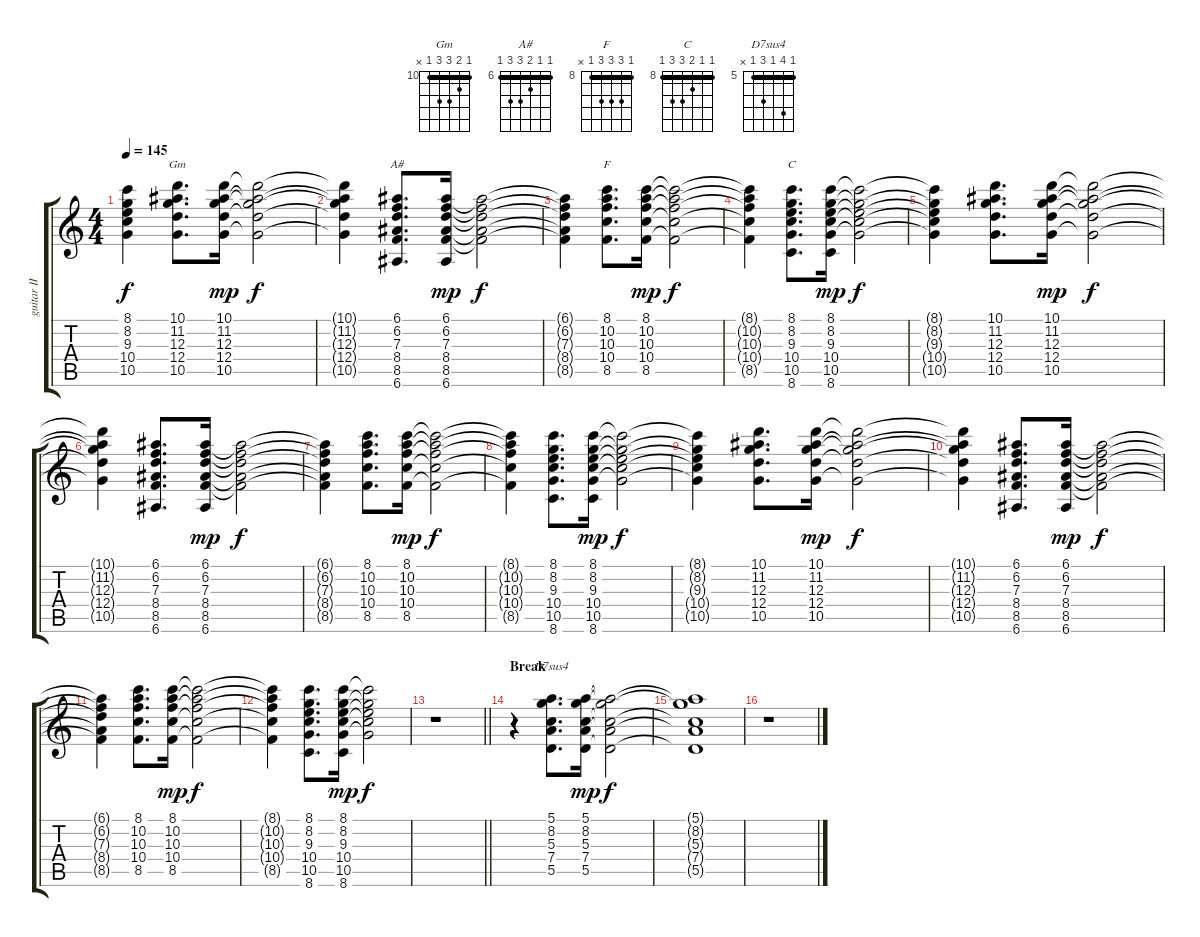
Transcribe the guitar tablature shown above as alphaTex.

\track ("guitar II" "guitar II") {instrument electricguitarclean}
\staff {score tabs}
\tuning (E4 B3 G3 D3 A2 E2) {hide}
\chord ("Gm" 10 11 12 12 10 x) {firstfret 10 barre 10}
\chord ("A#" 6 6 7 8 8 6) {firstfret 6 barre 6}
\chord ("F" 8 10 10 10 8 x) {firstfret 8 barre 8}
\chord ("C" 8 8 9 10 10 8) {firstfret 8 barre 8}
\chord ("D7sus4" 5 8 5 7 5 x) {firstfret 5 barre 5}
\ts (4 4)
\tempo 145
\clef g2
\ks c
(8.1{t} 8.2{t} 9.3{t} 10.4{t} 10.5{t}).4{dy f} (10.1 11.2 12.3 12.4 10.5).8{d ch "Gm"} (10.1 11.2 12.3 12.4 10.5).16{dy mp} (10.1{t} 11.2{t} 12.3{t} 12.4{t} 10.5{t}).2{dy f} |
(10.1{t} 11.2{t} 12.3{t} 12.4{t} 10.5{t}).4 (6.1 6.2 7.3 8.4 8.5 6.6).8{d ch "A#"} (6.1 6.2 7.3 8.4 8.5 6.6).16{dy mp} (6.1{t} 6.2{t} 7.3{t} 8.4{t} 8.5{t}).2{dy f} |
(6.1{t} 6.2{t} 7.3{t} 8.4{t} 8.5{t}).4 (8.1 10.2 10.3 10.4 8.5).8{d ch "F"} (8.1 10.2 10.3 10.4 8.5).16{dy mp} (8.1{t} 10.2{t} 10.3{t} 10.4{t} 8.5{t}).2{dy f} |
(8.1{t} 10.2{t} 10.3{t} 10.4{t} 8.5{t}).4 (8.1 8.2 9.3 10.4 10.5 8.6).8{d ch "C"} (8.1 8.2 9.3 10.4 10.5 8.6).16{dy mp} (8.1{t} 8.2{t} 9.3{t} 10.4{t} 10.5{t}).2{dy f} |
(8.1{t} 8.2{t} 9.3{t} 10.4{t} 10.5{t}).4 (10.1 11.2 12.3 12.4 10.5).8{d} (10.1 11.2 12.3 12.4 10.5).16{dy mp} (10.1{t} 11.2{t} 12.3{t} 12.4{t} 10.5{t}).2{dy f} |
(10.1{t} 11.2{t} 12.3{t} 12.4{t} 10.5{t}).4 (6.1 6.2 7.3 8.4 8.5 6.6).8{d} (6.1 6.2 7.3 8.4 8.5 6.6).16{dy mp} (6.1{t} 6.2{t} 7.3{t} 8.4{t} 8.5{t}).2{dy f} |
(6.1{t} 6.2{t} 7.3{t} 8.4{t} 8.5{t}).4 (8.1 10.2 10.3 10.4 8.5).8{d} (8.1 10.2 10.3 10.4 8.5).16{dy mp} (8.1{t} 10.2{t} 10.3{t} 10.4{t} 8.5{t}).2{dy f} |
(8.1{t} 10.2{t} 10.3{t} 10.4{t} 8.5{t}).4 (8.1 8.2 9.3 10.4 10.5 8.6).8{d} (8.1 8.2 9.3 10.4 10.5 8.6).16{dy mp} (8.1{t} 8.2{t} 9.3{t} 10.4{t} 10.5{t}).2{dy f} |
(8.1{t} 8.2{t} 9.3{t} 10.4{t} 10.5{t}).4 (10.1 11.2 12.3 12.4 10.5).8{d} (10.1 11.2 12.3 12.4 10.5).16{dy mp} (10.1{t} 11.2{t} 12.3{t} 12.4{t} 10.5{t}).2{dy f} |
(10.1{t} 11.2{t} 12.3{t} 12.4{t} 10.5{t}).4 (6.1 6.2 7.3 8.4 8.5 6.6).8{d} (6.1 6.2 7.3 8.4 8.5 6.6).16{dy mp} (6.1{t} 6.2{t} 7.3{t} 8.4{t} 8.5{t}).2{dy f} |
(6.1{t} 6.2{t} 7.3{t} 8.4{t} 8.5{t}).4 (8.1 10.2 10.3 10.4 8.5).8{d} (8.1 10.2 10.3 10.4 8.5).16{dy mp} (8.1{t} 10.2{t} 10.3{t} 10.4{t} 8.5{t}).2{dy f} |
(8.1{t} 10.2{t} 10.3{t} 10.4{t} 8.5{t}).4 (8.1 8.2 9.3 10.4 10.5 8.6).8{d} (8.1 8.2 9.3 10.4 10.5 8.6).16{dy mp} (8.1{t} 8.2{t} 9.3{t} 10.4{t} 10.5{t}).2{dy f} |
\barLineRight lightlight
r.1 |
\section ("" "Break")
r.4 (5.1 8.2 5.3 7.4 5.5).8{d ch "D7sus4"} (5.1 8.2 5.3 7.4 5.5).16{dy mp} (5.1{t} 8.2{t} 5.3{t} 7.4{t} 5.5{t}).2{dy f} |
(5.1{t} 8.2{t} 5.3{t} 7.4{t} 5.5{t}).1 |
r.1
